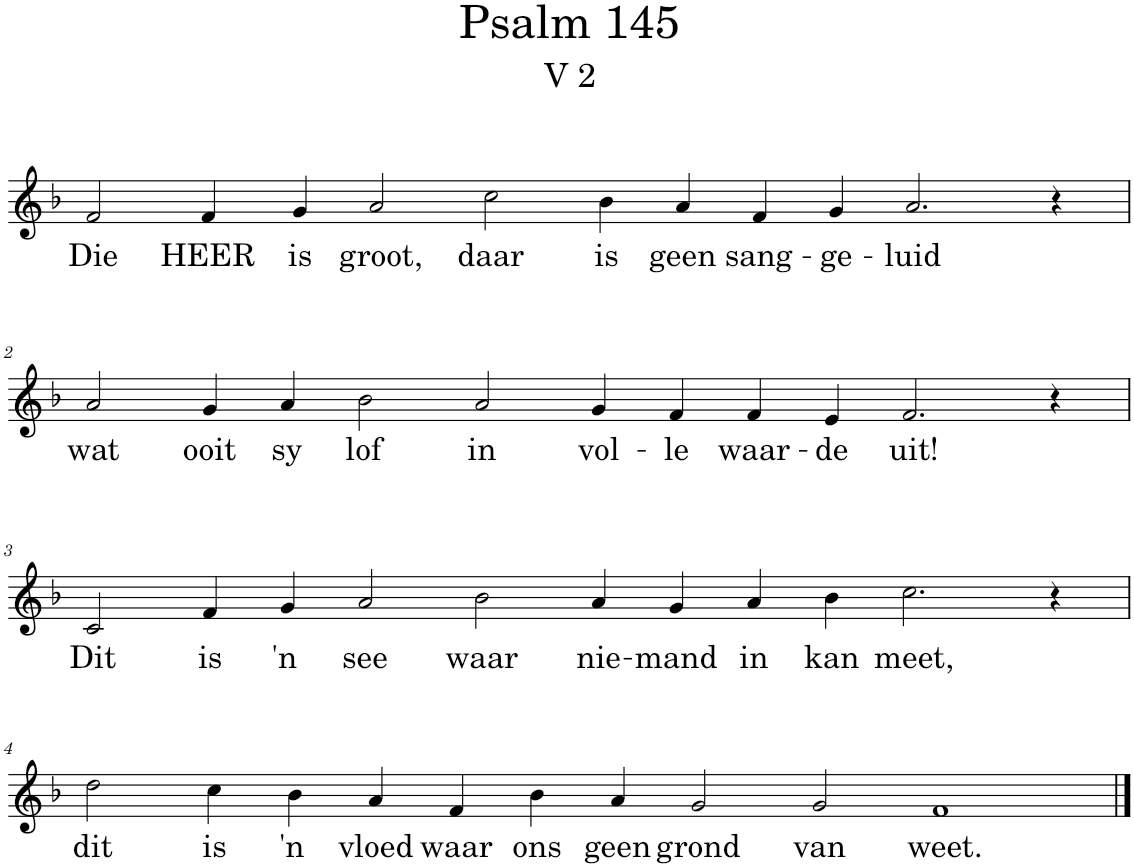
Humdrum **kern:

**kern	**text
*part1	*part1
*staff1	*staff1
*I"Pipe Organ	*
*I'Org.	*
*clefG2	*
*k[b-]	*
*M16/4	*
=1	=1
!	!LO:LY:b
2f/	Die
!	!LO:LY:b
4f/	HEER
!	!LO:LY:b
4g/	is
!	!LO:LY:b
2a/	groot,
!	!LO:LY:b
2cc\	daar
!	!LO:LY:b
4b-\	is
!	!LO:LY:b
4a/	geen
!	!LO:LY:b
4f/	sang-
!	!LO:LY:b
4g/	-ge-
!	!LO:LY:b
2.a/	-luid
4r	.
!!LO:LB:g=z
=2	=2
!	!LO:LY:b
2a/	wat
!	!LO:LY:b
4g/	ooit
!	!LO:LY:b
4a/	sy
!	!LO:LY:b
2b-\	lof
!	!LO:LY:b
2a/	in
!	!LO:LY:b
4g/	vol-
!	!LO:LY:b
4f/	-le
!	!LO:LY:b
4f/	waar-
!	!LO:LY:b
4e/	-de
!	!LO:LY:b
2.f/	uit!
4r	.
!!LO:LB:g=z
=3	=3
*M16/4	*
!	!LO:LY:b
2c/	Dit
!	!LO:LY:b
4f/	is
!	!LO:LY:b
4g/	'n
!	!LO:LY:b
2a/	see
!	!LO:LY:b
2b-\	waar
!	!LO:LY:b
4a/	nie-
!	!LO:LY:b
4g/	-mand
!	!LO:LY:b
4a/	in
!	!LO:LY:b
4b-\	kan
!	!LO:LY:b
2.cc\	meet,
4r	.
!!LO:LB:g=z
=4	=4
*M16/4	*
!	!LO:LY:b
2dd\	dit
!	!LO:LY:b
4cc\	is
!	!LO:LY:b
4b-\	'n
!	!LO:LY:b
4a/	vloed
!	!LO:LY:b
4f/	waar
!	!LO:LY:b
4b-\	ons
!	!LO:LY:b
4a/	geen
!	!LO:LY:b
2g/	grond
!	!LO:LY:b
2g/	van
!	!LO:LY:b
1f	weet.
==	==
*-	*-
